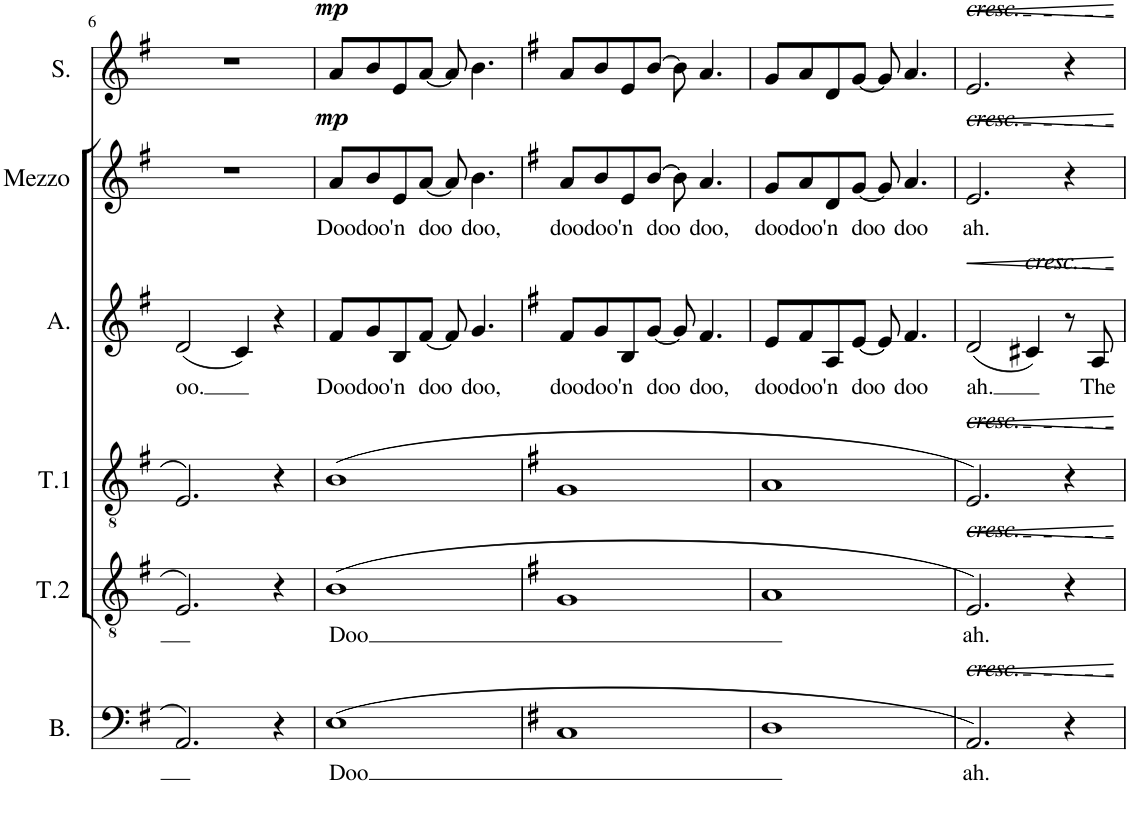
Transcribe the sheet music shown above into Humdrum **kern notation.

**kern	**text	**dynam	**kern	**text	**dynam	**kern	**dynam	**kern	**text	**dynam	**kern	**text	**dynam	**kern	**dynam
*part6	*part6	*part6	*part5	*part5	*part5	*part4	*part4	*part3	*part3	*part3	*part2	*part2	*part2	*part1	*part1
*staff6	*staff6	*staff6	*staff5	*staff5	*staff5	*staff4	*staff4	*staff3	*staff3	*staff3	*staff2	*staff2	*staff2	*staff1	*staff1
*I"Bass	*	*	*I"Tenor 2	*	*	*I"Tenor 1	*	*I"Alto	*	*	*I"Mezzosopran	*	*	*I"Sopran	*
*I'B.	*	*	*I'T.2	*	*	*I'T.1	*	*I'A.	*	*	*I'Mezzo	*	*	*I'S.	*
!!LO:PB:g=z
*clefF4	*	*	*clefGv2	*	*	*clefGv2	*	*clefG2	*	*	*clefG2	*	*	*clefG2	*
*k[f#]	*	*	*k[f#]	*	*	*k[f#]	*	*k[f#]	*	*	*k[f#]	*	*	*k[f#]	*
*M4/4	*	*	*M4/4	*	*	*M4/4	*	*M4/4	*	*	*M4/4	*	*	*M4/4	*
=6	=6	=6	=6	=6	=6	=6	=6	=6	=6	=6	=6	=6	=6	=6	=6
!	!	!	!	!	!	!	!	!	!LO:LY:b	!	!	!	!	!	!
2.AA/	.	.	2.E/	.	.	2.E/	.	(2d/	oo.	.	1r	.	.	1r	.
.	.	.	.	.	.	.	.	4c/)	.	.	.	.	.	.	.
4r	.	.	4r	.	.	4r	.	4r	.	.	.	.	.	.	.
=7	=7	=7	=7	=7	=7	=7	=7	=7	=7	=7	=7	=7	=7	=7	=7
!	!LO:LY:b	!	!	!LO:LY:b	!	!	!	!	!LO:LY:b	!	!	!LO:LY:b	!LO:DY:a	!	!LO:DY:a
(1E	Doo	.	(1B	Doo	.	(1B	.	8f#/L	Doo	.	8a/L	Doo	mp	8a/L	mp
!	!	!	!	!	!	!	!	!	!LO:LY:b	!	!	!LO:LY:b	!	!	!
.	.	.	.	.	.	.	.	8g/	doo	.	8b/	doo	.	8b/	.
!	!	!	!	!	!	!	!	!	!LO:LY:b	!	!	!LO:LY:b	!	!	!
.	.	.	.	.	.	.	.	8B/	'n	.	8e/	'n	.	8e/	.
!	!	!	!	!	!	!	!	!	!LO:LY:b	!	!	!LO:LY:b	!	!	!
.	.	.	.	.	.	.	.	[8f#/J	doo	.	[8a/J	doo	.	[8a/J	.
.	.	.	.	.	.	.	.	8f#/]	.	.	8a/]	.	.	8a/]	.
!	!	!	!	!	!	!	!	!	!LO:LY:b	!	!	!LO:LY:b	!	!	!
.	.	.	.	.	.	.	.	4.g/	doo,	.	4.b\	doo,	.	4.b\	.
=8	=8	=8	=8	=8	=8	=8	=8	=8	=8	=8	=8	=8	=8	=8	=8
*k[f#]	*	*	*k[f#]	*	*	*k[f#]	*	*k[f#]	*	*	*k[f#]	*	*	*k[f#]	*
!	!	!	!	!	!	!	!	!	!LO:LY:b	!	!	!LO:LY:b	!	!	!
1C	.	.	1G	.	.	1G	.	8f#/L	doo	.	8a/L	doo	.	8a/L	.
!	!	!	!	!	!	!	!	!	!LO:LY:b	!	!	!LO:LY:b	!	!	!
.	.	.	.	.	.	.	.	8g/	doo	.	8b/	doo	.	8b/	.
!	!	!	!	!	!	!	!	!	!LO:LY:b	!	!	!LO:LY:b	!	!	!
.	.	.	.	.	.	.	.	8B/	'n	.	8e/	'n	.	8e/	.
!	!	!	!	!	!	!	!	!	!LO:LY:b	!	!	!LO:LY:b	!	!	!
.	.	.	.	.	.	.	.	[8g/J	doo	.	[8b/J	doo	.	[8b/J	.
.	.	.	.	.	.	.	.	8g/]	.	.	8b\]	.	.	8b\]	.
!	!	!	!	!	!	!	!	!	!LO:LY:b	!	!	!LO:LY:b	!	!	!
.	.	.	.	.	.	.	.	4.f#/	doo,	.	4.a/	doo,	.	4.a/	.
=9	=9	=9	=9	=9	=9	=9	=9	=9	=9	=9	=9	=9	=9	=9	=9
!	!	!	!	!	!	!	!	!	!LO:LY:b	!	!	!LO:LY:b	!	!	!
1D	.	.	1A	.	.	1A	.	8e/L	doo	.	8g/L	doo	.	8g/L	.
!	!	!	!	!	!	!	!	!	!LO:LY:b	!	!	!LO:LY:b	!	!	!
.	.	.	.	.	.	.	.	8f#/	doo	.	8a/	doo	.	8a/	.
!	!	!	!	!	!	!	!	!	!LO:LY:b	!	!	!LO:LY:b	!	!	!
.	.	.	.	.	.	.	.	8A/	'n	.	8d/	'n	.	8d/	.
!	!	!	!	!	!	!	!	!	!LO:LY:b	!	!	!LO:LY:b	!	!	!
.	.	.	.	.	.	.	.	[8e/J	doo	.	[8g/J	doo	.	[8g/J	.
.	.	.	.	.	.	.	.	8e/]	.	.	8g/]	.	.	8g/]	.
!	!	!	!	!	!	!	!	!	!LO:LY:b	!	!	!LO:LY:b	!	!	!
.	.	.	.	.	.	.	.	4.f#/	doo	.	4.a/	doo	.	4.a/	.
=10	=10	=10	=10	=10	=10	=10	=10	=10	=10	=10	=10	=10	=10	=10	=10
!	!	!	!	!	!	!	!	!	!	!	!	!	!	!LO:TX:a:i:t=cresc.	!
!	!	!	!	!	!	!	!	!	!	!	!LO:TX:a:i:t=cresc.	!	!	!	!
!	!	!	!	!	!	!LO:TX:a:i:t=cresc.	!	!	!	!	!	!	!	!	!
!	!	!	!LO:TX:a:i:t=cresc.	!	!	!	!	!	!	!	!	!	!	!	!
!LO:TX:a:i:t=cresc.	!	!	!	!	!	!	!	!	!	!	!	!	!	!	!
!	!LO:LY:b	!LO:HP:b	!	!LO:LY:b	!	!	!LO:HP:b	!	!LO:LY:b	!LO:HP:b	!	!LO:LY:b	!LO:HP:b	!	!LO:HP:b
2.AA/)	ah.	<	2.E/)	ah.	.	2.E/)	<	(2d/	ah.	<	2.e/	ah.	<	2.e/	<
!	!	!	!	!	!	!	!	!LO:TX:a:i:t=cresc.	!	!	!	!	!	!	!
.	.	.	.	.	.	.	.	4c#X/)	.	.	.	.	.	.	.
!	!	!	!	!	!LO:HP:b	!	!	!	!	!	!	!	!	!	!
4r	.	.	4r	.	<	4r	.	8r	.	.	4r	.	.	4r	.
!	!	!	!	!	!	!	!	!	!LO:LY:b	!	!	!	!	!	!
.	.	.	.	.	.	.	.	8A/	The	.	.	.	.	.	.
.	.	[	.	.	[	.	[	.	.	[	.	.	[	.	[
=	=	=	=	=	=	=	=	=	=	=	=	=	=	=	=
*-	*-	*-	*-	*-	*-	*-	*-	*-	*-	*-	*-	*-	*-	*-	*-
